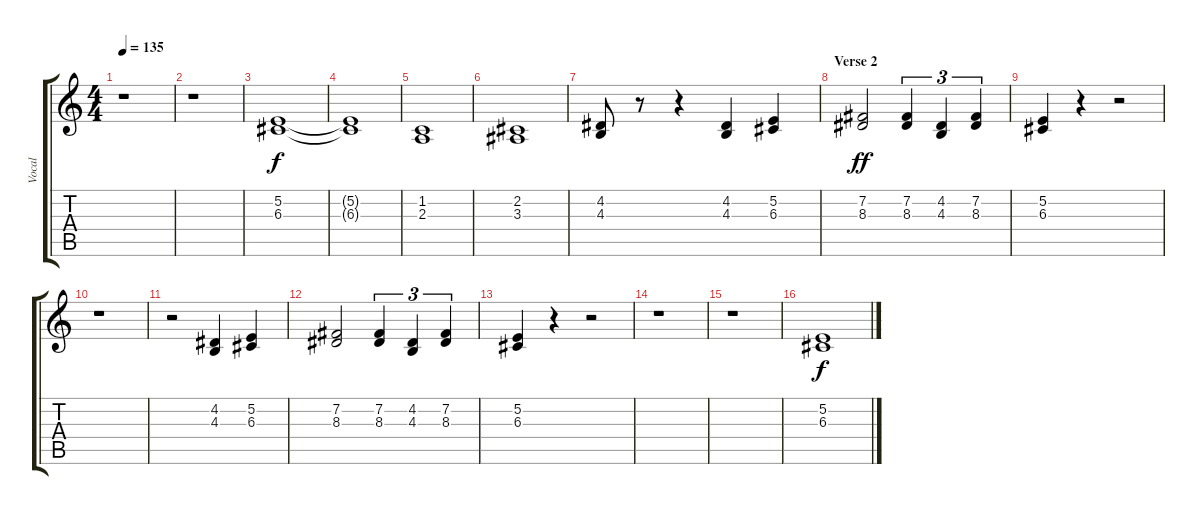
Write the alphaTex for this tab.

\track ("Vocal" "Vocal") {instrument altosax}
\staff {score tabs}
\tuning (E4 B3 G3 D3 A2 E2) {hide}
\ts (4 4)
\tempo 135
\clef g2
\ks c
r.1{dy ff} |
r.1 |
(5.2 6.3).1{dy f} |
(5.2{t} 6.3{t}).1 |
(1.2 2.3).1 |
(2.2 3.3).1 |
(4.2 4.3).8 r.8 r.4 (4.2 4.3).4 (5.2 6.3).4 |
\section ("" "Verse 2")
(7.2 8.3).2{dy ff} (7.2 8.3).4{tu (3 2)} (4.2 4.3).4{tu (3 2)} (7.2 8.3).4{tu (3 2)} |
(5.2 6.3).4 r.4 r.2 |
r.1 |
r.2 (4.2 4.3).4 (5.2 6.3).4 |
(7.2 8.3).2 (7.2 8.3).4{tu (3 2)} (4.2 4.3).4{tu (3 2)} (7.2 8.3).4{tu (3 2)} |
(5.2 6.3).4 r.4 r.2 |
r.1 |
r.1 |
(5.2 6.3).1{dy f}
